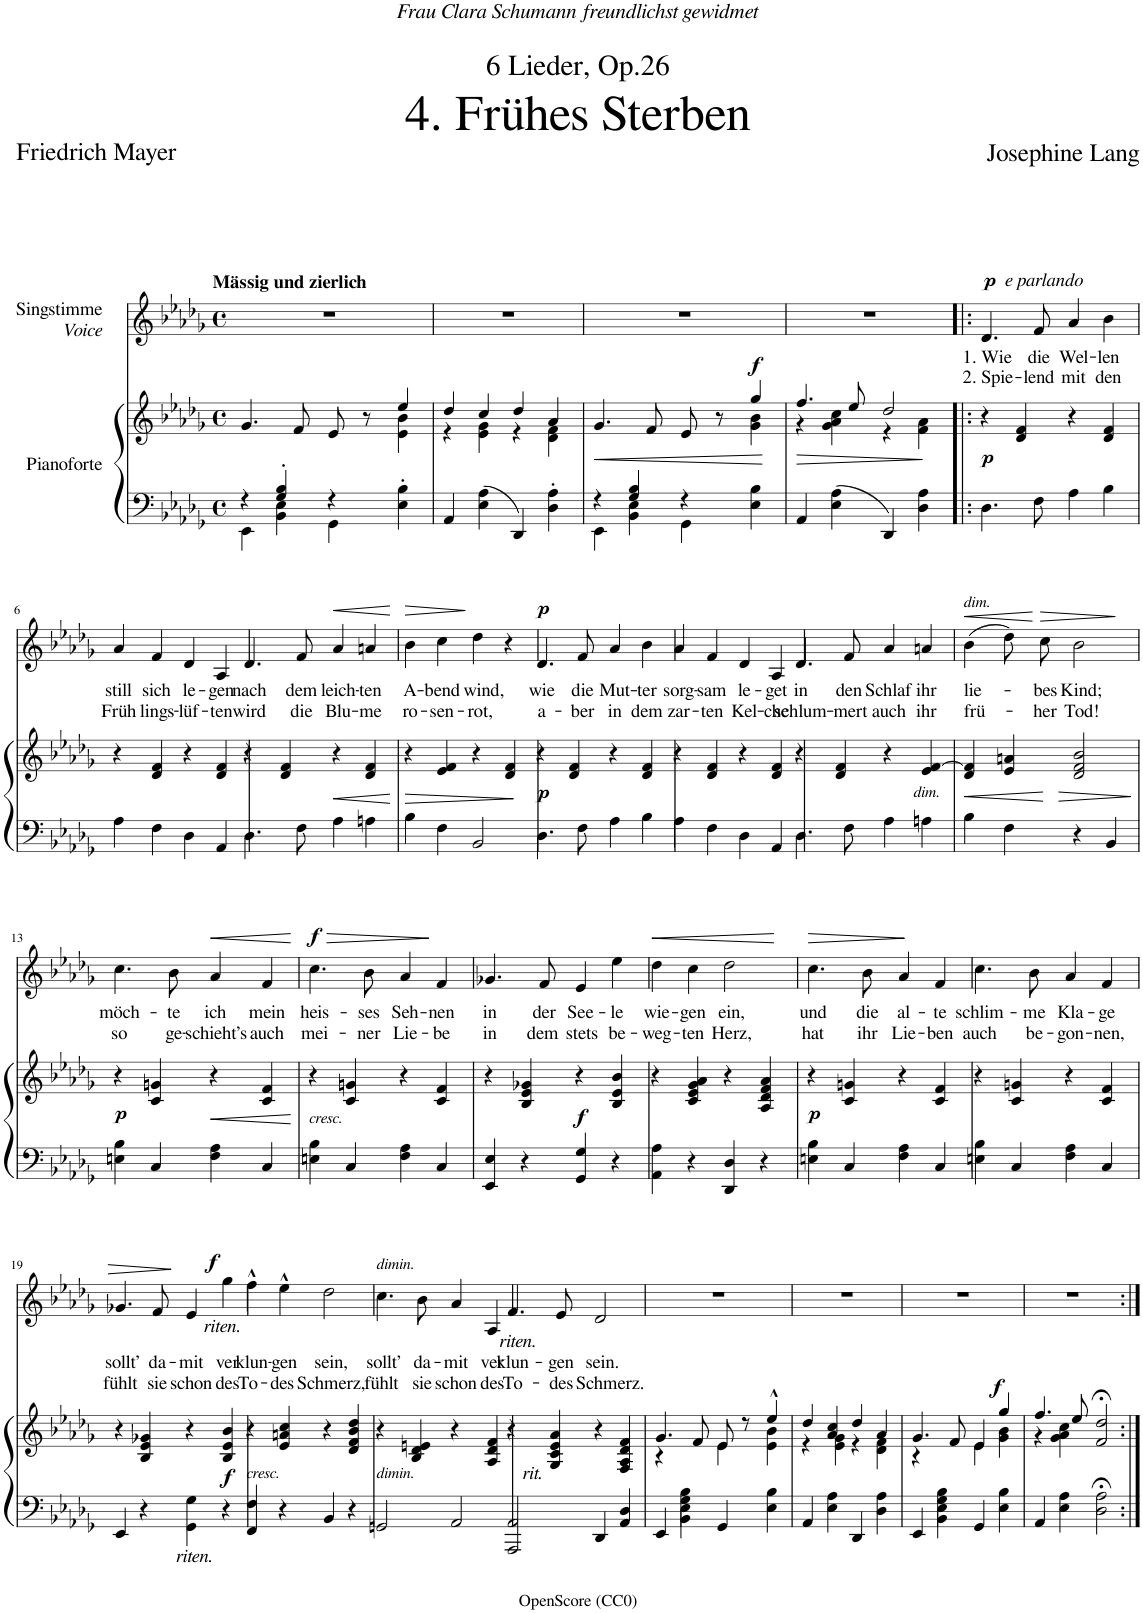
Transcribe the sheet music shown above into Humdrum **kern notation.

**kern	**kern	**dynam	**kern	**text	**text	**dynam
*part2	*part2	*part2	*part1	*part1	*part1	*part1
*staff3	*staff2	*staff2/3	*staff1	*staff1	*staff1	*staff1
*I"Pianoforte	*	*	*I"Singstimme Voice	*	*	*
*I'Pno	*	*	*	*	*	*
*clefF4	*clefG2	*	*clefG2	*	*	*
*k[b-e-a-d-g-]	*k[b-e-a-d-g-]	*	*k[b-e-a-d-g-]	*	*	*
*M4/4	*M4/4	*	*M4/4	*	*	*
*met(c)	*met(c)	*	*met(c)	*	*	*
=1	=1	=1	=1	=1	=1	=1
*^	*^	*	*	*	*	*
!	!	!	!	!	!LO:TX:a:B:t=Mässig und zierlich	!	!	!
4r	4EE-\	4.g-/	2.ryy	.	1r	.	.	.
4G-/' 4B-/'	4BB-\ 4E-\	.	.	.	.	.	.	.
.	.	8f/	.	.	.	.	.	.
4r	4GG-\	8e-/	.	.	.	.	.	.
.	.	8r	.	.	.	.	.	.
4E-\'> 4B-\'>	4ryy	4ee-/	4e-\ 4b-\	.	.	.	.	.
*v	*v	*	*	*	*	*	*	*
=2	=2	=2	=2	=2	=2	=2	=2
4AA-/	4dd-/	4r	.	1r	.	.	.
4E-\ 4A-\	4cc/	4e-\ 4g-\	.	.	.	.	.
4DD-/	4dd-/	4r	.	.	.	.	.
4D-\' 4A-\'	4a-/	4d-\ 4f\	.	.	.	.	.
=3	=3	=3	=3	=3	=3	=3	=3
*^	*	*	*	*	*	*	*
!	!	!	!	!LO:HP:b	!	!	!	!
4r	4EE-\	4.g-/	2.ryy	<	1r	.	.	.
4G-/ 4B-/	4BB-\ 4E-\	.	.	.	.	.	.	.
.	.	8f/	.	.	.	.	.	.
4r	4GG-\	8e-/	.	.	.	.	.	.
.	.	8r	.	.	.	.	.	.
!	!	!	!	!LO:DY:a	!	!	!	!
4E-\ 4B-\	4ryy	4gg-/	4g-\ 4b-\	f	.	.	.	.
*v	*v	*	*	*	*	*	*	*
*	*v	*v	*	*	*	*	*
.	.	[	.	.	.	.
=4	=4	=4	=4	=4	=4	=4
!	!	!LO:HP:b	!	!	!	!
*	*^	*	*	*	*	*
4AA-/	4.ff/	4r	>	1r	.	.	.
4E-\ 4A-\	.	4g-\ 4a-\ 4cc\	.	.	.	.	.
.	8ee-/	.	.	.	.	.	.
4DD-/	2dd-/	4r	.	.	.	.	.
4D-\ 4A-\	.	4f\ 4a-\	.	.	.	.	.
*	*v	*v	*	*	*	*	*
.	.	]	.	.	.	.
=5!|:	=5!|:	=5!|:	=5!|:	=5!|:	=5!|:	=5!|:
!	!	!LO:DY:a=2	!	!LO:LY:b	!LO:LY:b	!LO:DY:a
!	!	!	!	!	!	!LO:DY:n=1:a
4.D-\	4r	p	4.d-/	1. Wie	2. Spie-	p other-dynamics
.	4d-/ 4f/	.	.	.	.	.
!	!	!	!	!LO:LY:b	!LO:LY:b	!
8F\	.	.	8f/	die	-lend	.
!	!	!	!	!LO:LY:b	!LO:LY:b	!
4A-\	4r	.	4a-/	Wel-	mit	.
!	!	!	!	!LO:LY:b	!LO:LY:b	!
4B-\	4d-/ 4f/	.	4b-\	-len	den	.
!!LO:LB:g=z
=6	=6	=6	=6	=6	=6	=6
!	!	!	!	!LO:LY:b	!LO:LY:b	!
4A-\	4r	.	4a-/	still	Früh-	.
!	!	!	!	!LO:LY:b	!LO:LY:b	!
4F\	4d-/ 4f/	.	4f/	sich	-lings-	.
!	!	!	!	!LO:LY:b	!LO:LY:b	!
4D-\	4r	.	4d-/	le-	-lüf-	.
!	!	!	!	!LO:LY:b	!LO:LY:b	!
4AA-/	4d-/ 4f/	.	4A-/	-gen	-ten	.
=7	=7	=7	=7	=7	=7	=7
!	!	!	!	!LO:LY:b	!LO:LY:b	!
4.D-\	4r	.	4.d-/	nach	wird	.
.	4d-/ 4f/	.	.	.	.	.
!	!	!	!	!LO:LY:b	!LO:LY:b	!
8F\	.	.	8f/	dem	die	.
!	!	!LO:HP:b	!	!LO:LY:b	!LO:LY:b	!LO:HP:b
4A-\	4r	<	4a-/	leich-	Blu-	<
!	!	!	!	!LO:LY:b	!LO:LY:b	!
4An\	4d-/ 4f/	.	4an/	-ten	-me	.
.	.	[	.	.	.	[
=8	=8	=8	=8	=8	=8	=8
!	!	!LO:HP:b	!	!LO:LY:b	!LO:LY:b	!LO:HP:b
4B-\	4r	>	4b-\	A-	ro-	>
!	!	!	!	!LO:LY:b	!LO:LY:b	!
4F\	4e-/ 4f/	.	4cc\	-bend-	-sen-	.
!	!	!	!	!LO:LY:b	!LO:LY:b	!
2BB-/	4r	.	4dd-\	-wind,	-rot,	]
.	4d-/ 4f/	]	4r	.	.	.
=9	=9	=9	=9	=9	=9	=9
!	!	!LO:DY:b	!	!LO:LY:b	!LO:LY:b	!LO:DY:a
4.D-\	4r	p	4.d-/	wie	a-	p
.	4d-/ 4f/	.	.	.	.	.
!	!	!	!	!LO:LY:b	!LO:LY:b	!
8F\	.	.	8f/	die	-ber	.
!	!	!	!	!LO:LY:b	!LO:LY:b	!
4A-\	4r	.	4a-/	Mut-	in	.
!	!	!	!	!LO:LY:b	!LO:LY:b	!
4B-\	4d-/ 4f/	.	4b-\	-ter	dem	.
=10	=10	=10	=10	=10	=10	=10
!	!	!	!	!LO:LY:b	!LO:LY:b	!
4A-\	4r	.	4a-/	sorg-	zar-	.
!	!	!	!	!LO:LY:b	!LO:LY:b	!
4F\	4d-/ 4f/	.	4f/	-sam	-ten	.
!	!	!	!	!LO:LY:b	!LO:LY:b	!
4D-\	4r	.	4d-/	le-	Kel-	.
!	!	!	!	!LO:LY:b	!LO:LY:b	!
4AA-/	4d-/ 4f/	.	4A-/	-get	-che	.
=11	=11	=11	=11	=11	=11	=11
!	!	!	!	!LO:LY:b	!LO:LY:b	!
4.D-\	4r	.	4.d-/	in	schlum-	.
.	4d-/ 4f/	.	.	.	.	.
!	!	!	!	!LO:LY:b	!LO:LY:b	!
8F\	.	.	8f/	den	-mert	.
!	!	!	!	!LO:LY:b	!LO:LY:b	!
4A-\	4r	.	4a-/	Schlaf	auch	.
!	!LO:TX:b:i:t=dim.	!	!	!	!	!
!	!	!	!	!LO:LY:b	!LO:LY:b	!
4An\	4e-/ [4f/	.	4an/	ihr	ihr	.
=12	=12	=12	=12	=12	=12	=12
!	!	!	!LO:TX:a:i:t=dim.	!	!	!
!	!	!LO:HP:b	!	!LO:LY:b	!LO:LY:b	!LO:HP:b
4B-\	4d-/ 4f/]	<	(4b-\	lie-	frü-	<
4F\	4e-/ 4an/	.	8dd-\L)	.	.	.
!	!	!	!	!LO:LY:b	!LO:LY:b	!LO:HP:n=1:b
.	.	.	8cc\J	-bes	-her	[ >
!	!	!LO:HP:n=1:b	!	!LO:LY:b	!LO:LY:b	!
4r	2d-/ 2f/ 2b-/	[ >	2b-\	Kind;	Tod!	.
4BB-/	.	.	.	.	.	.
.	.	]	.	.	.	]
!!LO:LB:g=z
=13	=13	=13	=13	=13	=13	=13
!	!	!LO:DY:b	!	!LO:LY:b	!LO:LY:b	!
4En\ 4B-\	4r	p	4.cc\	möch-	so	.
4C/	4c/ 4gn/	.	.	.	.	.
!	!	!	!	!LO:LY:b	!LO:LY:b	!
.	.	.	8b-\	-te	ge-	.
!	!	!LO:HP:b	!	!LO:LY:b	!LO:LY:b	!LO:HP:b
4F\ 4A-\	4r	<	4a-/	ich	-schieht’s	<
!	!	!	!	!LO:LY:b	!LO:LY:b	!
4C/	4c/ 4f/	.	4f/	mein	auch	.
.	.	[	.	.	.	[
=14	=14	=14	=14	=14	=14	=14
!	!LO:TX:b:i:t=cresc.	!	!	!	!	!
!	!	!	!	!LO:LY:b	!LO:LY:b	!LO:HP:b
!	!	!	!	!	!	!LO:DY:n=1:a
4En\ 4B-\	4r	.	4.cc\	heis-	mei-	> f
4C/	4c/ 4gn/	.	.	.	.	.
!	!	!	!	!LO:LY:b	!LO:LY:b	!
.	.	.	8b-\	-ses	-ner	.
!	!	!	!	!LO:LY:b	!LO:LY:b	!
4F\ 4A-\	4r	.	4a-/	Seh-	Lie-	.
!	!	!	!	!LO:LY:b	!LO:LY:b	!
4C/	4c/ 4f/	.	4f/	-nen	-be	]
=15	=15	=15	=15	=15	=15	=15
!	!	!	!	!LO:LY:b	!LO:LY:b	!
4EE-/ 4E-/	4r	.	4.g-X/	in	in	.
4r	4B-/ 4e-/ 4g-X/	.	.	.	.	.
!	!	!	!	!LO:LY:b	!LO:LY:b	!
.	.	.	8f/	der	dem	.
!	!	!LO:DY:b	!	!LO:LY:b	!LO:LY:b	!
4GG-/ 4G-/	4r	f	4e-/	See-	stets	.
!	!	!	!	!LO:LY:b	!LO:LY:b	!
4r	4B-/ 4e-/ 4b-/	.	4ee-\	-le	be-	.
=16	=16	=16	=16	=16	=16	=16
!	!	!	!	!LO:LY:b	!LO:LY:b	!LO:HP:b
4AA-\ 4A-\	4r	.	4dd-\	wie-	-weg-	<
!	!	!	!	!LO:LY:b	!LO:LY:b	!
4r	4c/ 4e-/ 4g-/ 4a-/	.	4cc\	-gen	-ten	.
!	!	!	!	!LO:LY:b	!LO:LY:b	!
4DD-/ 4D-/	4r	.	2dd-\	ein,	Herz,	.
4r	4A-/ 4d-/ 4f/ 4a-/	.	.	.	.	.
.	.	.	.	.	.	[
=17	=17	=17	=17	=17	=17	=17
!	!	!LO:DY:b	!	!LO:LY:b	!LO:LY:b	!LO:HP:b
4En\ 4B-\	4r	p	4.cc\	und	hat	>
4C/	4c/ 4gn/	.	.	.	.	.
!	!	!	!	!LO:LY:b	!LO:LY:b	!
.	.	.	8b-\	die	ihr	.
!	!	!	!	!LO:LY:b	!LO:LY:b	!
4F\ 4A-\	4r	.	4a-/	al-	Lie-	.
!	!	!	!	!LO:LY:b	!LO:LY:b	!
4C/	4c/ 4f/	.	4f/	-te	-ben	]
=18	=18	=18	=18	=18	=18	=18
!	!	!	!	!LO:LY:b	!LO:LY:b	!
4En\ 4B-\	4r	.	4.cc\	schlim-	auch	.
4C/	4c/ 4gn/	.	.	.	.	.
!	!	!	!	!LO:LY:b	!LO:LY:b	!
.	.	.	8b-\	-me	be-	.
!	!	!	!	!LO:LY:b	!LO:LY:b	!
4F\ 4A-\	4r	.	4a-/	Kla-	-gon-	.
!	!	!	!	!LO:LY:b	!LO:LY:b	!
4C/	4c/ 4f/	.	4f/	-ge	-nen,	.
!!LO:LB:g=z
=19	=19	=19	=19	=19	=19	=19
!	!	!	!	!LO:LY:b	!LO:LY:b	!LO:HP:b
4EE-/	4r	.	4.g-X/	sollt’	fühlt	>
4r	4B-/ 4e-/ 4g-X/	.	.	.	.	.
!	!	!	!	!LO:LY:b	!LO:LY:b	!
.	.	.	8f/	da-	sie	.
!	!	!	!LO:TX:b:i:t=riten.	!	!	!
!LO:TX:b:i:t=riten.	!	!	!	!	!	!
!	!	!	!	!LO:LY:b	!LO:LY:b	!
4GG-\ 4G-\	4r	.	4e-/	-mit	schon	]
!	!	!LO:DY:b	!	!LO:LY:b	!LO:LY:b	!LO:DY:a
4r	4B-/ 4e-/ 4b-/	f	4gg-\	ver-	des	f
=20	=20	=20	=20	=20	=20	=20
!	!LO:TX:b:i:t=cresc.	!	!	!	!	!
!	!	!	!	!LO:LY:b	!LO:LY:b	!
4FF/ 4F/	4r	.	4ff^^\	-klun-	To-	.
!	!	!	!	!LO:LY:b	!LO:LY:b	!
4r	4e-/ 4an/ 4cc/	.	4ee-^^\	-gen	-des	.
!	!	!	!	!LO:LY:b	!LO:LY:b	!
4BB-/	4r	.	2dd-\	sein,	Schmerz,	.
4r	4d-/ 4f/ 4b-/ 4dd-/	.	.	.	.	.
=21	=21	=21	=21	=21	=21	=21
!	!	!	!LO:TX:a:i:t=dimin.	!	!	!
!	!LO:TX:b:i:t=dimin.	!	!	!	!	!
!	!	!	!	!LO:LY:b	!LO:LY:b	!
2GGn/	4r	.	4.cc\	sollt’	fühlt	.
.	4B-/ 4d-/ 4en/	.	.	.	.	.
!	!	!	!	!LO:LY:b	!LO:LY:b	!
.	.	.	8b-\	da-	sie	.
!	!	!	!	!LO:LY:b	!LO:LY:b	!
2AA-/	4r	.	4a-/	-mit	schon	.
!	!	!	!	!LO:LY:b	!LO:LY:b	!
.	4A-/ 4d-/ 4f/	.	4A-/	ver-	des	.
=22	=22	=22	=22	=22	=22	=22
!	!	!	!LO:TX:b:i:t=riten.	!	!	!
!	!	!	!	!LO:LY:b	!LO:LY:b	!
2AAA-/ 2AA-/	4r	.	4.f/	-klun-	To-	.
!	!LO:TX:b:i:t=rit.	!	!	!	!	!
.	4G-/ 4c/ 4e-/ 4a-/	.	.	.	.	.
!	!	!	!	!LO:LY:b	!LO:LY:b	!
.	.	.	8e-/	-gen	-des	.
!	!	!	!	!LO:LY:b	!LO:LY:b	!
4DD-/	4r	.	2d-/	sein.	Schmerz.	.
4AA-/ 4D-/	4F/ 4A-/ 4d-/ 4f/	.	.	.	.	.
=23	=23	=23	=23	=23	=23	=23
*^	*^	*	*	*	*	*
4ryy	4EE-/	4.g-/	4r	.	1r	.	.	.
4G-\ 4B-\	4BB-\ 4E-\	.	4ryy	.	.	.	.	.
.	.	8f/	.	.	.	.	.	.
2ryy	4GG-/	8e-/	4e-\	.	.	.	.	.
.	.	8r	.	.	.	.	.	.
.	4E-\ 4B-\	4ee-^^/	4e-\ 4b-\	.	.	.	.	.
*v	*v	*	*	*	*	*	*	*
=24	=24	=24	=24	=24	=24	=24	=24
4AA-/	4dd-/	4r	.	1r	.	.	.
4E-\ 4A-\	4a-/ 4cc/	4e-\ 4g-\	.	.	.	.	.
4DD-/	4dd-/	4r	.	.	.	.	.
4D-\ 4A-\	4a-/	4d-\ 4f\	.	.	.	.	.
=25	=25	=25	=25	=25	=25	=25	=25
*^	*	*	*	*	*	*	*
4ryy	4EE-/	4.g-/	4r	.	1r	.	.	.
4G-\ 4B-\	4BB-\ 4E-\	.	4ryy	.	.	.	.	.
.	.	8f/	.	.	.	.	.	.
2ryy	4GG-/	4e-/	4e-\	.	.	.	.	.
!	!	!	!	!LO:DY:a	!	!	!	!
.	4E-\ 4B-\	4gg-/	4g-\ 4b-\	f	.	.	.	.
*v	*v	*	*	*	*	*	*	*
=26	=26	=26	=26	=26	=26	=26	=26
4AA-/	4.ff/	4r	.	1r	.	.	.
4E-\ 4A-\	.	4g-\ 4a-\ 4cc\	.	.	.	.	.
.	8ee-/	.	.	.	.	.	.
2D-\;< 2A-\;<	2f/;< 2dd-/;<	2ryy	.	.	.	.	.
*	*v	*v	*	*	*	*	*
=:|!	=:|!	=:|!	=:|!	=:|!	=:|!	=:|!
*-	*-	*-	*-	*-	*-	*-
